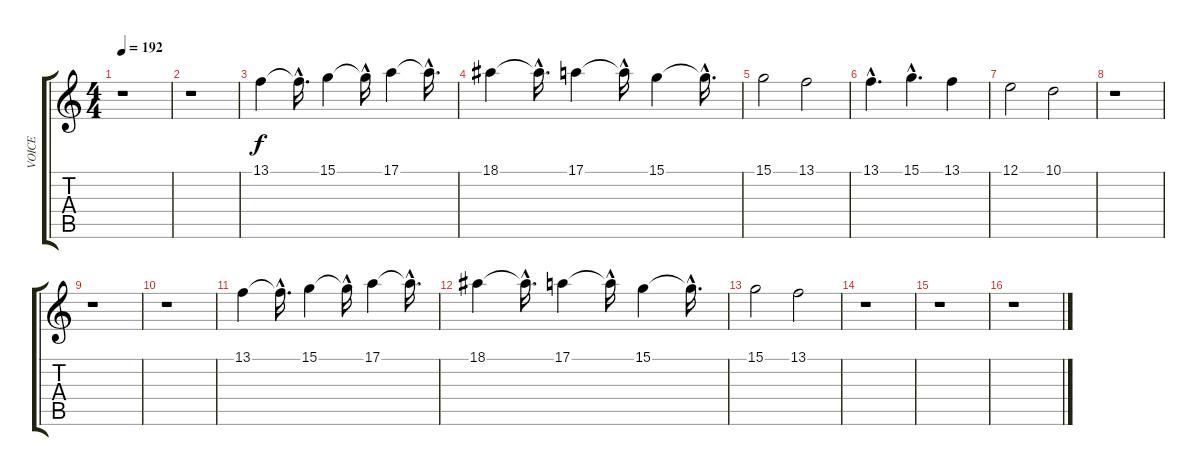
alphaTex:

\track ("     VOICE" "     VOICE") {instrument electricpiano2}
\staff {score tabs}
\tuning (E4 B3 G3 D3 A2 E2) {hide}
\ts (4 4)
\tempo 192
\clef g2
\ks c
r.1{dy f} |
r.1 |
13.1.4 13.1{hac t}.16{d} 15.1.4 15.1{hac t}.16 17.1.4 17.1{hac t}.16{d} |
18.1.4 18.1{hac t}.16{d} 17.1.4 17.1{hac t}.16 15.1.4 15.1{hac t}.16{d} |
15.1.2 13.1.2 |
13.1{hac}.4{d} 15.1{hac}.4{d} 13.1.4 |
12.1.2 10.1.2 |
r.1 |
r.1 |
r.1 |
13.1.4 13.1{hac t}.16{d} 15.1.4 15.1{hac t}.16 17.1.4 17.1{hac t}.16{d} |
18.1.4 18.1{hac t}.16{d} 17.1.4 17.1{hac t}.16 15.1.4 15.1{hac t}.16{d} |
15.1.2 13.1.2 |
r.1 |
r.1 |
r.1
